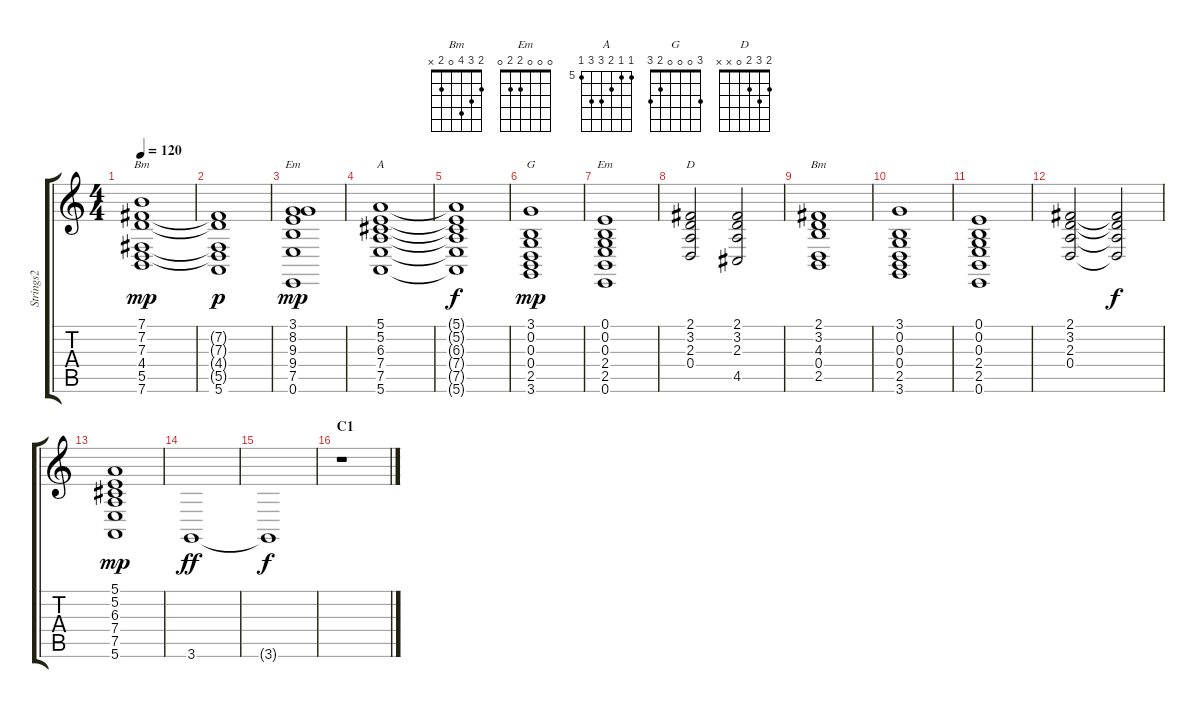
\track ("Strings2" "Strings2") {instrument stringensemble1}
\staff {score tabs}
\tuning (E4 B3 G3 D3 A2 E2) {hide}
\chord ("Bm" 7 7 7 4 5 7) {firstfret 4}
\chord ("Em" 7 8 9 9 7 x) {firstfret 7}
\chord ("A" 5 5 6 7 7 5) {firstfret 5}
\chord ("G" 3 0 0 0 2 3)
\chord ("Em" 0 0 0 2 2 0)
\chord ("D" 2 3 2 0 x x)
\chord ("Bm" 2 3 4 0 2 x)
\ts (4 4)
\tempo 120
\clef g2
\ks c
(7.1 7.2 7.3 4.4 5.5 7.6).1{ch "Bm" dy mp} |
(7.2{t} 7.3{t} 4.4{t} 5.5{t} 5.6).1{dy p} |
(3.1 8.2 9.3 9.4 7.5 0.6).1{ch "Em" dy mp} |
(5.1 5.2 6.3 7.4 7.5 5.6).1{ch "A"} |
(5.1{t} 5.2{t} 6.3{t} 7.4{t} 7.5{t} 5.6{t}).1{dy f} |
(3.1 0.2 0.3 0.4 2.5 3.6).1{ch "G" dy mp} |
(0.1 0.2 0.3 2.4 2.5 0.6).1{ch "Em"} |
(2.1 3.2 2.3 0.4).2{ch "D"} (2.1 3.2 2.3 4.5).2 |
(2.1 3.2 4.3 0.4 2.5).1{ch "Bm"} |
(3.1 0.2 0.3 0.4 2.5 3.6).1 |
(0.1 0.2 0.3 2.4 2.5 0.6).1 |
(2.1 3.2 2.3 0.4).2 (2.1{t} 3.2{t} 2.3{t} 0.4{t}).2{dy f} |
(5.1 5.2 6.3 7.4 7.5 5.6).1{dy mp} |
3.6.1{dy ff} |
3.6{t}.1{dy f} |
\section ("" "C1")
r.1
